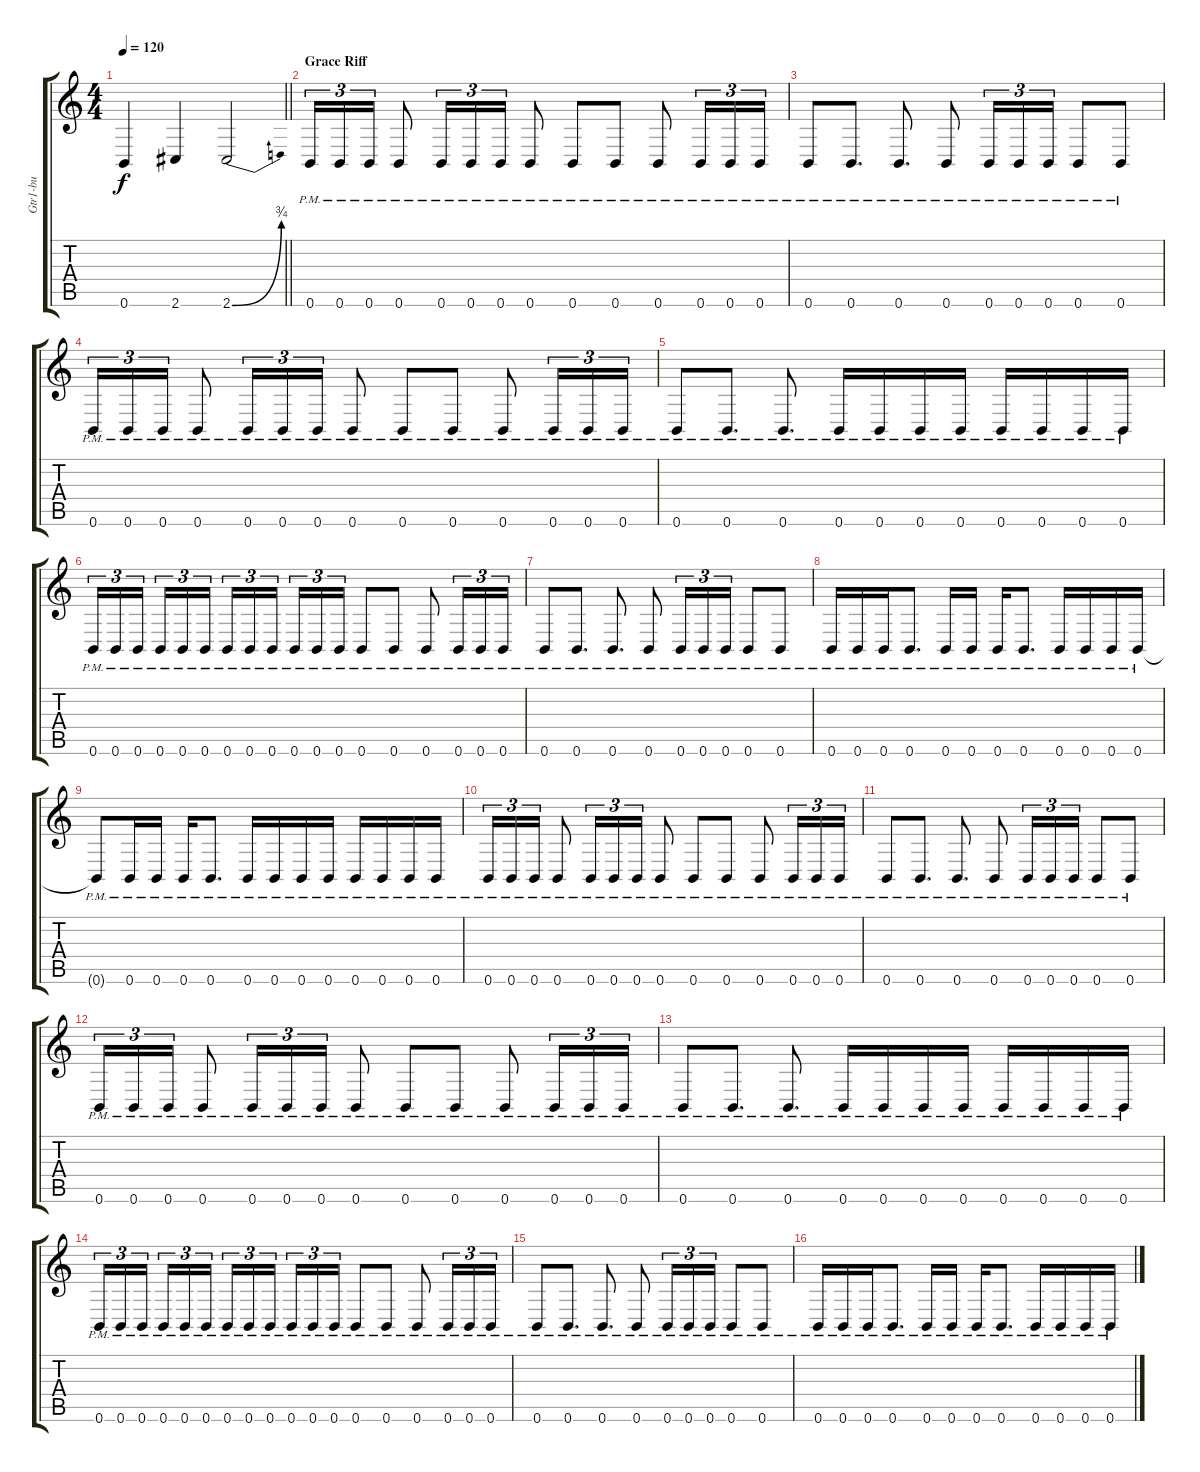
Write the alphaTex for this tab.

\track ("Gtr1-bu" "Gtr1-bu") {mute instrument acousticguitarsteel}
\staff {score tabs}
\tuning (Eb4 B3 Gb3 B2 Gb2 B1) {hide}
\ts (4 4)
\tempo 120
\clef g2
\barLineRight lightlight
\ks c
0.6.4{dy f} 2.6.4 2.6{be (bend 0 0 60 3)}.2 |
\section ("" "Grace Riff")
0.6{pm}.16{tu (3 2)} 0.6{pm}.16{tu (3 2)} 0.6{pm}.16{tu (3 2)} 0.6{pm}.8 0.6{pm}.16{tu (3 2)} 0.6{pm}.16{tu (3 2)} 0.6{pm}.16{tu (3 2)} 0.6{pm}.8 0.6{pm}.8 0.6{pm}.8 0.6{pm}.8 0.6{pm}.16{tu (3 2)} 0.6{pm}.16{tu (3 2)} 0.6{pm}.16{tu (3 2)} |
0.6{pm}.8 0.6{pm}.8{d} 0.6{pm}.8{d} 0.6{pm}.8 0.6{pm}.16{tu (3 2)} 0.6{pm}.16{tu (3 2)} 0.6{pm}.16{tu (3 2)} 0.6{pm}.8 0.6{pm}.8 |
0.6{pm}.16{tu (3 2)} 0.6{pm}.16{tu (3 2)} 0.6{pm}.16{tu (3 2)} 0.6{pm}.8 0.6{pm}.16{tu (3 2)} 0.6{pm}.16{tu (3 2)} 0.6{pm}.16{tu (3 2)} 0.6{pm}.8 0.6{pm}.8 0.6{pm}.8 0.6{pm}.8 0.6{pm}.16{tu (3 2)} 0.6{pm}.16{tu (3 2)} 0.6{pm}.16{tu (3 2)} |
0.6{pm}.8 0.6{pm}.8{d} 0.6{pm}.8{d} 0.6{pm}.16 0.6{pm}.16 0.6{pm}.16 0.6{pm}.16 0.6{pm}.16 0.6{pm}.16 0.6{pm}.16 0.6{pm}.16 |
0.6{pm}.16{tu (3 2)} 0.6{pm}.16{tu (3 2)} 0.6{pm}.16{tu (3 2) beam splitsecondary} 0.6{pm}.16{tu (3 2)} 0.6{pm}.16{tu (3 2)} 0.6{pm}.16{tu (3 2)} 0.6{pm}.16{tu (3 2)} 0.6{pm}.16{tu (3 2)} 0.6{pm}.16{tu (3 2) beam splitsecondary} 0.6{pm}.16{tu (3 2)} 0.6{pm}.16{tu (3 2)} 0.6{pm}.16{tu (3 2)} 0.6{pm}.8 0.6{pm}.8 0.6{pm}.8 0.6{pm}.16{tu (3 2)} 0.6{pm}.16{tu (3 2)} 0.6{pm}.16{tu (3 2)} |
0.6{pm}.8 0.6{pm}.8{d} 0.6{pm}.8{d} 0.6{pm}.8 0.6{pm}.16{tu (3 2)} 0.6{pm}.16{tu (3 2)} 0.6{pm}.16{tu (3 2)} 0.6{pm}.8 0.6{pm}.8 |
0.6{pm}.16 0.6{pm}.16 0.6{pm}.16 0.6{pm}.8{d} 0.6{pm}.16 0.6{pm}.16 0.6{pm}.16 0.6{pm}.8{d} 0.6{pm}.16 0.6{pm}.16 0.6{pm}.16 0.6{pm}.16 |
0.6{pm t}.8 0.6{pm}.16 0.6{pm}.16 0.6{pm}.16 0.6{pm}.8{d} 0.6{pm}.16 0.6{pm}.16 0.6{pm}.16 0.6{pm}.16 0.6{pm}.16 0.6{pm}.16 0.6{pm}.16 0.6{pm}.16 |
0.6{pm}.16{tu (3 2)} 0.6{pm}.16{tu (3 2)} 0.6{pm}.16{tu (3 2)} 0.6{pm}.8 0.6{pm}.16{tu (3 2)} 0.6{pm}.16{tu (3 2)} 0.6{pm}.16{tu (3 2)} 0.6{pm}.8 0.6{pm}.8 0.6{pm}.8 0.6{pm}.8 0.6{pm}.16{tu (3 2)} 0.6{pm}.16{tu (3 2)} 0.6{pm}.16{tu (3 2)} |
0.6{pm}.8 0.6{pm}.8{d} 0.6{pm}.8{d} 0.6{pm}.8 0.6{pm}.16{tu (3 2)} 0.6{pm}.16{tu (3 2)} 0.6{pm}.16{tu (3 2)} 0.6{pm}.8 0.6{pm}.8 |
0.6{pm}.16{tu (3 2)} 0.6{pm}.16{tu (3 2)} 0.6{pm}.16{tu (3 2)} 0.6{pm}.8 0.6{pm}.16{tu (3 2)} 0.6{pm}.16{tu (3 2)} 0.6{pm}.16{tu (3 2)} 0.6{pm}.8 0.6{pm}.8 0.6{pm}.8 0.6{pm}.8 0.6{pm}.16{tu (3 2)} 0.6{pm}.16{tu (3 2)} 0.6{pm}.16{tu (3 2)} |
0.6{pm}.8 0.6{pm}.8{d} 0.6{pm}.8{d} 0.6{pm}.16 0.6{pm}.16 0.6{pm}.16 0.6{pm}.16 0.6{pm}.16 0.6{pm}.16 0.6{pm}.16 0.6{pm}.16 |
0.6{pm}.16{tu (3 2)} 0.6{pm}.16{tu (3 2)} 0.6{pm}.16{tu (3 2) beam splitsecondary} 0.6{pm}.16{tu (3 2)} 0.6{pm}.16{tu (3 2)} 0.6{pm}.16{tu (3 2)} 0.6{pm}.16{tu (3 2)} 0.6{pm}.16{tu (3 2)} 0.6{pm}.16{tu (3 2) beam splitsecondary} 0.6{pm}.16{tu (3 2)} 0.6{pm}.16{tu (3 2)} 0.6{pm}.16{tu (3 2)} 0.6{pm}.8 0.6{pm}.8 0.6{pm}.8 0.6{pm}.16{tu (3 2)} 0.6{pm}.16{tu (3 2)} 0.6{pm}.16{tu (3 2)} |
0.6{pm}.8 0.6{pm}.8{d} 0.6{pm}.8{d} 0.6{pm}.8 0.6{pm}.16{tu (3 2)} 0.6{pm}.16{tu (3 2)} 0.6{pm}.16{tu (3 2)} 0.6{pm}.8 0.6{pm}.8 |
0.6{pm}.16 0.6{pm}.16 0.6{pm}.16 0.6{pm}.8{d} 0.6{pm}.16 0.6{pm}.16 0.6{pm}.16 0.6{pm}.8{d} 0.6{pm}.16 0.6{pm}.16 0.6{pm}.16 0.6{pm}.16
